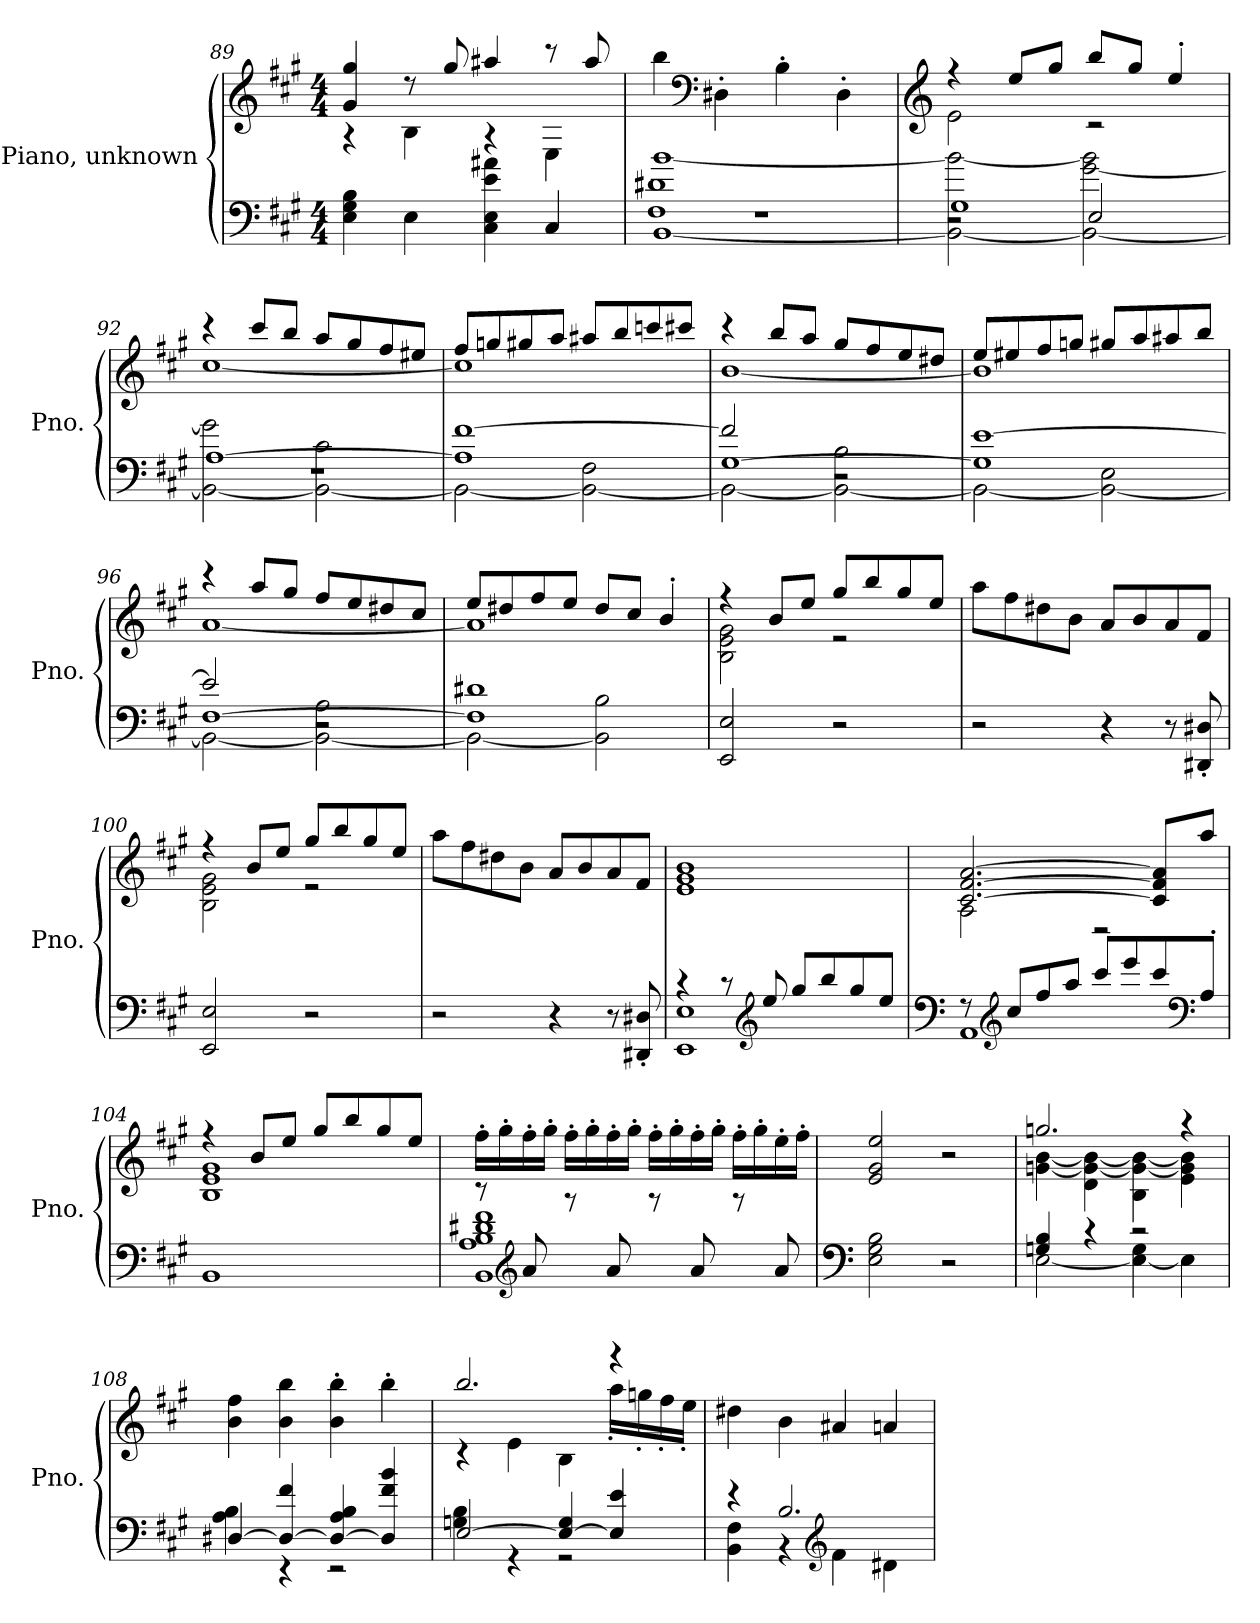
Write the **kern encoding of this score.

**kern	**kern
*part1	*part1
*staff2	*staff1
*I"Piano, unknown	*
*I'Pno.	*
!!LO:LB:g=z
*clefF4	*clefG2
*k[f#c#g#]	*k[f#c#g#]
*M4/4	*M4/4
=89	=89
*	*^
4E\ 4G#\ 4B\	4g#/ 4gg#/	4r
4E\	8r	4B\
.	8gg#/	.
4C#\ 4E\ 4e\ 4a#X\	4aa#X/	4r
4C#/	8r	4E\
.	8aa#/	.
*	*v	*v
=90	=90
*^	*
*	*^	*
1r	[1BB [1b	1F# 1d#X	4bb\
*	*	*	*clefF4
.	.	.	4D#X'\
.	.	.	4B'\
.	.	.	4D#'\
=91	=91	=91	=91
*	*	*	*clefG2
*	*	*	*^
2r	2BB\_ 2b\_	1G#	4r	2e\
.	.	.	8ee/L	.
.	.	.	8gg#/J	.
2E/	2BB\_ [2g#\ 2b\]	.	8bb/L	2r
.	.	.	8gg#/J	.
.	.	.	4ee'/	.
=92	=92	=92	=92	=92
1r	2BB\_ 2g#\]	[1A	4r	[1cc#
.	.	.	8ccc#/L	.
.	.	.	8bb/J	.
.	2BB\_ 2c#\	.	8aa/L	.
.	.	.	8gg#/	.
.	.	.	8ff#/	.
.	.	.	8ee#X/J	.
!!LO:LB:g=z	!!
=93	=93	=93	=93	=93
[1f#	2BB\_	1A]	8ff#/L	1cc#]
.	.	.	8ggn/	.
.	.	.	8gg#X/	.
.	.	.	8aa/J	.
.	2BB\_ 2F#\	.	8aa#X/L	.
.	.	.	8bb/	.
.	.	.	8cccn/	.
.	.	.	8ccc#X/J	.
=94	=94	=94	=94	=94
2f#/]	2BB\_	[1G#	4r	[1b
.	.	.	8bb/L	.
.	.	.	8aa/J	.
2r	2BB\_ 2B\	.	8gg#/L	.
.	.	.	8ff#/	.
.	.	.	8ee/	.
.	.	.	8dd#X/J	.
=95	=95	=95	=95	=95
[1e	2BB\_	1G#]	8ee/L	1b]
.	.	.	8ee#X/	.
.	.	.	8ff#/	.
.	.	.	8ggn/J	.
.	2BB\_ 2E\	.	8gg#X/L	.
.	.	.	8aa/	.
.	.	.	8aa#X/	.
.	.	.	8bb/J	.
=96	=96	=96	=96	=96
2e/]	2BB\_	[1F#	4r	[1a
.	.	.	8aa/L	.
.	.	.	8gg#/J	.
2r	2BB\_ 2A\	.	8ff#/L	.
.	.	.	8ee/	.
.	.	.	8dd#X/	.
.	.	.	8cc#/J	.
!!LO:LB:g=z	!!
=97	=97	=97	=97	=97
1d#X	2BB\_	1F#]	8ee/L	1a]
.	.	.	8dd#X/	.
.	.	.	8ff#/	.
.	.	.	8ee/J	.
.	2BB\] 2B\	.	8dd#/L	.
.	.	.	8cc#/J	.
.	.	.	4b'/	.
*v	*v	*v	*	*
=98	=98	=98
2EE/ 2E/	4r	2B\ 2e\ 2g#\
.	8b/L	.
.	8ee/J	.
2r	8gg#/L	2r
.	8bb/	.
.	8gg#/	.
.	8ee/J	.
*	*v	*v
=99	=99
2r	8aa\L
.	8ff#\
.	8dd#X\
.	8b\J
4r	8a/L
.	8b/
8r	8a/
8DD#X/' 8D#X/'	8f#/J
=100	=100
*	*^
2EE/ 2E/	4r	2B\ 2e\ 2g#\
.	8b/L	.
.	8ee/J	.
2r	8gg#/L	2r
.	8bb/	.
.	8gg#/	.
.	8ee/J	.
*	*v	*v
!!LO:LB:g=z
=101	=101
2r	8aa\L
.	8ff#\
.	8dd#X\
.	8b\J
4r	8a/L
.	8b/
8r	8a/
8DD#X/' 8D#X/'	8f#/J
=102	=102
*^	*
4r	1EE 1E	1e 1g# 1b
8r	.	.
*clefG2	*	*
8ee/	.	.
8gg#/L	.	.
8bb/	.	.
8gg#/	.	.
8ee/J	.	.
=103	=103	=103
*clefF4	*	*
*	*	*^
8r	1AA	[2.c#/ [2.f#/ [2.a/	2A\
*clefG2	*	*	*
8cc#/L	.	.	.
8ff#/	.	.	.
8aa/J	.	.	.
8ccc#/L	.	.	2r
8eee/	.	.	.
8ccc#/	.	8c#/] 8f#/] 8a/]L	.
*clefF4	*	*	*
8A'/J	.	8aa/J	.
*v	*v	*	*
=104	=104	=104
1BB	4r	1B 1e 1g#
.	8b/L	.
.	8ee/J	.
.	8gg#/L	.
.	8bb/	.
.	8gg#/	.
.	8ee/J	.
*	*v	*v
!!LO:PB:g=z
=105	=105
*^	*
8r	1BB 1A 1B 1d#X 1f#	16ff#'\LL
.	.	16gg#'\
*clefG2	*	*
8a/	.	16ff#'\
.	.	16gg#'\JJ
8r	.	16ff#'\LL
.	.	16gg#'\
8a/	.	16ff#'\
.	.	16gg#'\JJ
8r	.	16ff#'\LL
.	.	16gg#'\
8a/	.	16ff#'\
.	.	16gg#'\JJ
8r	.	16ff#'\LL
.	.	16gg#'\
8a/	.	16ee'\
.	.	16ff#'\JJ
*v	*v	*
=106	=106
*clefF4	*
2E\ 2G#\ 2B\	2e/ 2g#/ 2ee/
2r	2r
=107	=107
*^	*^
4Gn/ 4B/	[2E\	2.ggn/	[4gn\ [4b\
4r	.	.	4d\ 4g\_ 4b\_
2r	4E\_ 4G\	.	4B\ 4g\_ 4b\_
.	4E\]	4r	4e\ 4g\] 4b\]
*	*	*v	*v
=108	=108	=108
[4D#X/	4A\ 4B\	4b\ 4ff#\
4D#/_ 4f#/	4r	4b\ 4bb\
4D#/_ 4A/ 4B/	2r	4b\' 4bb\'
4D#/] 4f#/ 4b/	.	4bb'\
!!LO:LB:g=z
=109	=109	=109
*	*	*^
[2E/	4Gn\ 4B\	2.bb/	4r
.	4r	.	4e\
4E/_ 4G/	2r	.	4B\
4E/] 4e/	.	4r	16aa'\LL
.	.	.	16ggn'\
.	.	.	16ff#'\
.	.	.	16ee'\JJ
*	*	*v	*v
=110	=110	=110
4r	4BB\ 4F#\	4dd#X\
2.B/	4r	4b\
*clefG2	*	*
.	4f#\	4a#X/
.	4d#X\	4an/
*v	*v	*
=	=
*-	*-
